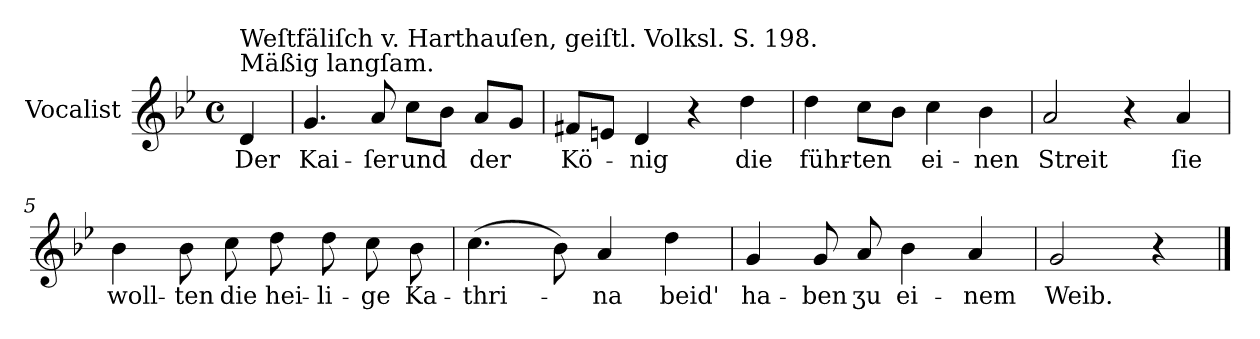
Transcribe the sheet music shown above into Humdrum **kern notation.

**kern	**text
*part1	*part1
*staff1	*staff1
*I"Vocalist	*
*k[b-e-]	*
*g:	*
*M4/4	*
*met(c)	*
=	=
!LO:TX:a:t=Mäßig langſam.	!
!LO:TX:a:t=Weſtfäliſch v. Harthauſen, geiſtl. Volksl. S. 198.	!
4d	Der
=1	=1
4.g	Kai-
8a	-ſer
8ccL	und
8b-J	.
8aL	der
8gJ	.
=2	=2
8f#XL	Kö-
8enJ	.
4d	-nig
4r	.
4dd	die
=3	=3
4dd	führ-
8ccL	-ten
8b-J	.
4cc	ei-
4b-	-nen
=4	=4
2a	Streit
4r	.
4a	ſie
=5	=5
4b-	woll-
8b-	-ten
8cc	die
8dd	hei-
8dd	-li-
8cc	-ge
8b-	Ka-
=6	=6
(4.cc	-thri-
8b-)	.
4a	-na
4dd	beid'
=7	=7
4g	ha-
8g	-ben
8a	ʒu
4b-	ei-
4a	-nem
=8	=8
2g	Weib.
4r	.
==	==
*-	*-
